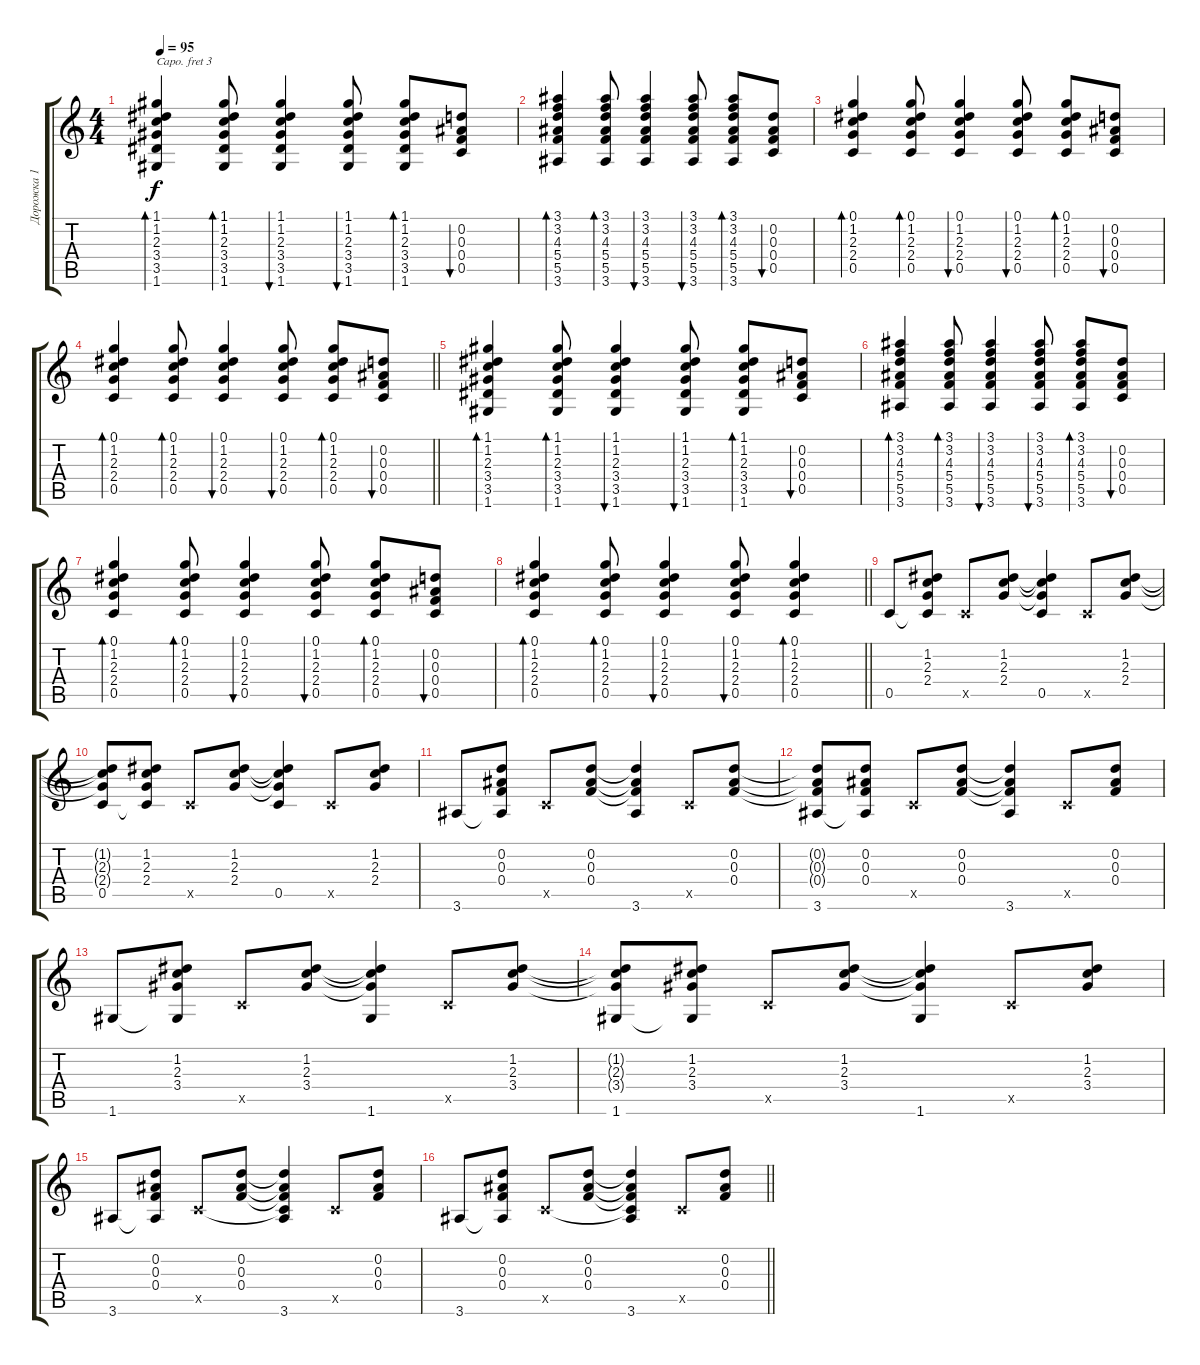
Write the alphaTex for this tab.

\track ("Дорожка 1" "Дорожка 1") {instrument acousticguitarsteel}
\staff {score tabs}
\capo 3
\tuning (E4 B3 G3 D3 A2 E2) {hide}
\ts (4 4)
\tempo 95
\clef g2
\ks c
(1.1 1.2 2.3 3.4 3.5 1.6).4{bd 30 dy f} (1.1 1.2 2.3 3.4 3.5 1.6).8{bd 30} (1.1 1.2 2.3 3.4 3.5 1.6).4{bu 30} (1.1 1.2 2.3 3.4 3.5 1.6).8{bu 30} (1.1 1.2 2.3 3.4 3.5 1.6).8{bd 30} (0.2 0.3 0.4 0.5).8{bu 30} |
(3.1 3.2 4.3 5.4 5.5 3.6).4{bd 30} (3.1 3.2 4.3 5.4 5.5 3.6).8{bd 30} (3.1 3.2 4.3 5.4 5.5 3.6).4{bu 30} (3.1 3.2 4.3 5.4 5.5 3.6).8{bu 30} (3.1 3.2 4.3 5.4 5.5 3.6).8{bd 30} (0.2 0.3 0.4 0.5).8{bu 30} |
(0.1 1.2 2.3 2.4 0.5).4{bd 30} (0.1 1.2 2.3 2.4 0.5).8{bd 30} (0.1 1.2 2.3 2.4 0.5).4{bu 30} (0.1 1.2 2.3 2.4 0.5).8{bu 30} (0.1 1.2 2.3 2.4 0.5).8{bd 30} (0.2 0.3 0.4 0.5).8{bu 30} |
\barLineRight lightlight
(0.1 1.2 2.3 2.4 0.5).4{bd 30} (0.1 1.2 2.3 2.4 0.5).8{bd 30} (0.1 1.2 2.3 2.4 0.5).4{bu 30} (0.1 1.2 2.3 2.4 0.5).8{bu 30} (0.1 1.2 2.3 2.4 0.5).8{bd 30} (0.2 0.3 0.4 0.5).8{bu 30} |
(1.1 1.2 2.3 3.4 3.5 1.6).4{bd 30} (1.1 1.2 2.3 3.4 3.5 1.6).8{bd 30} (1.1 1.2 2.3 3.4 3.5 1.6).4{bu 30} (1.1 1.2 2.3 3.4 3.5 1.6).8{bu 30} (1.1 1.2 2.3 3.4 3.5 1.6).8{bd 30} (0.2 0.3 0.4 0.5).8{bu 30} |
(3.1 3.2 4.3 5.4 5.5 3.6).4{bd 30} (3.1 3.2 4.3 5.4 5.5 3.6).8{bd 30} (3.1 3.2 4.3 5.4 5.5 3.6).4{bu 30} (3.1 3.2 4.3 5.4 5.5 3.6).8{bu 30} (3.1 3.2 4.3 5.4 5.5 3.6).8{bd 30} (0.2 0.3 0.4 0.5).8{bu 30} |
(0.1 1.2 2.3 2.4 0.5).4{bd 30} (0.1 1.2 2.3 2.4 0.5).8{bd 30} (0.1 1.2 2.3 2.4 0.5).4{bu 30} (0.1 1.2 2.3 2.4 0.5).8{bu 30} (0.1 1.2 2.3 2.4 0.5).8{bd 30} (0.2 0.3 0.4 0.5).8{bu 30} |
\barLineRight lightlight
(0.1 1.2 2.3 2.4 0.5).4{bd 30} (0.1 1.2 2.3 2.4 0.5).8{bd 30} (0.1 1.2 2.3 2.4 0.5).4{bu 30} (0.1 1.2 2.3 2.4 0.5).8{bu 30} (0.1 1.2 2.3 2.4 0.5).4{bd 30} |
0.5.8 (1.2 2.3 2.4 0.5{t}).8 0.5{x}.8 (1.2 2.3 2.4).8 (1.2{t} 2.3{t} 2.4{t} 0.5).4 0.5{x}.8 (1.2 2.3 2.4).8 |
(1.2{t} 2.3{t} 2.4{t} 0.5).8 (1.2 2.3 2.4 0.5{t}).8 0.5{x}.8 (1.2 2.3 2.4).8 (1.2{t} 2.3{t} 2.4{t} 0.5).4 0.5{x}.8 (1.2 2.3 2.4).8 |
3.6.8 (0.2 0.3 0.4 3.6{t}).8 0.5{x}.8 (0.2 0.3 0.4).8 (0.2{t} 0.3{t} 0.4{t} 3.6).4 0.5{x}.8 (0.2 0.3 0.4).8 |
(0.2{t} 0.3{t} 0.4{t} 3.6).8 (0.2 0.3 0.4 3.6{t}).8 0.5{x}.8 (0.2 0.3 0.4).8 (0.2{t} 0.3{t} 0.4{t} 3.6).4 0.5{x}.8 (0.2 0.3 0.4).8 |
1.6.8 (1.2 2.3 3.4 1.6{t}).8 0.5{x}.8 (1.2 2.3 3.4).8 (1.2{t} 2.3{t} 3.4{t} 1.6).4 0.5{x}.8 (1.2 2.3 3.4).8 |
(1.2{t} 2.3{t} 3.4{t} 1.6).8 (1.2 2.3 3.4 1.6{t}).8 0.5{x}.8 (1.2 2.3 3.4).8 (1.2{t} 2.3{t} 3.4{t} 1.6).4 0.5{x}.8 (1.2 2.3 3.4).8 |
3.6.8 (0.2 0.3 0.4 3.6{t}).8 0.5{x}.8 (0.2 0.3 0.4).8 (0.2{t} 0.3{t} 0.4{t} 0.5{t} 3.6).4 0.5{x}.8 (0.2 0.3 0.4).8 |
\barLineRight lightlight
3.6.8 (0.2 0.3 0.4 3.6{t}).8 0.5{x}.8 (0.2 0.3 0.4).8 (0.2{t} 0.3{t} 0.4{t} 0.5{t} 3.6).4 0.5{x}.8 (0.2 0.3 0.4).8
